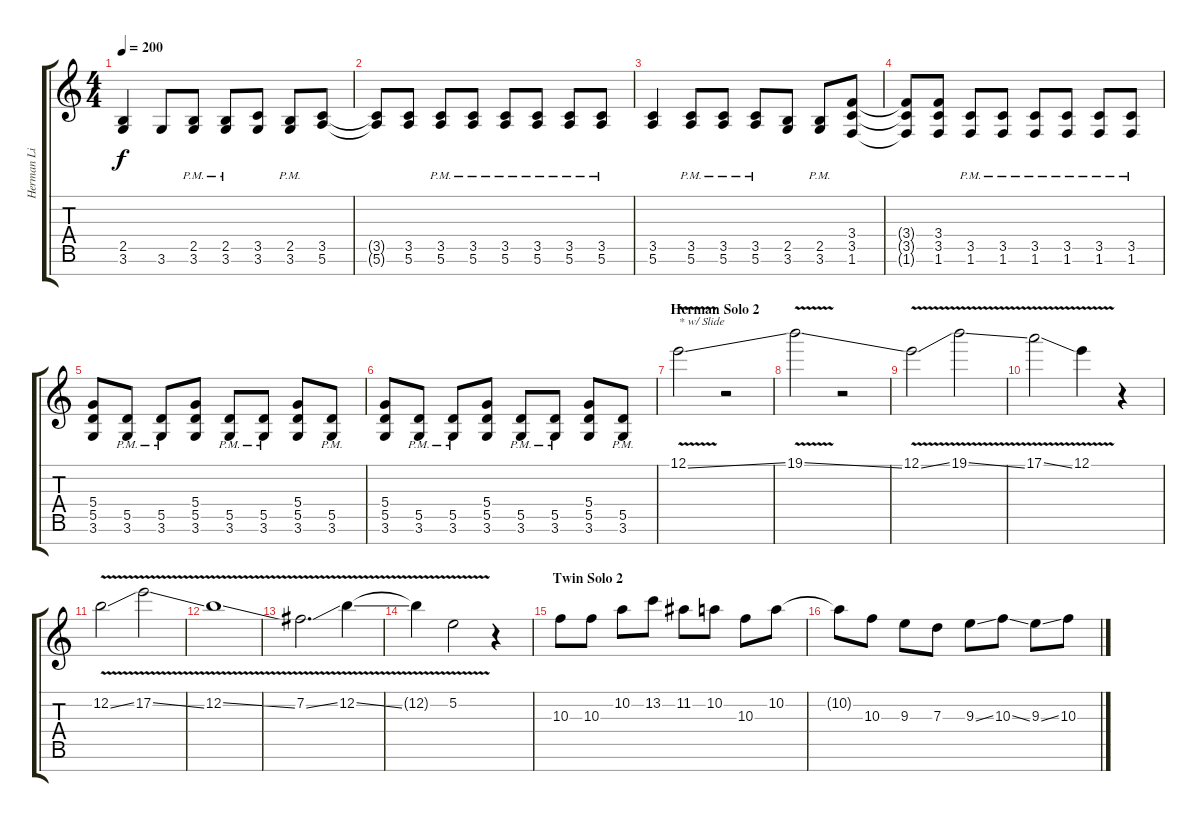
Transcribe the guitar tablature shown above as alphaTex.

\track ("Herman Li | Lead" "Herman Li ") {instrument distortionguitar}
\staff {score tabs}
\tuning (E4 B3 G3 D3 A2 E2 B1) {hide}
\ts (4 4)
\tempo 200
\clef g2
\ks c
(2.5 3.6).4{dy f} 3.6.8 (2.5{pm} 3.6{pm}).8 (2.5{pm} 3.6{pm}).8 (3.5 3.6).8 (2.5{pm} 3.6{pm}).8 (3.5 5.6).8 |
(3.5{t} 5.6{t}).8 (3.5 5.6).8 (3.5{pm} 5.6{pm}).8 (3.5{pm} 5.6{pm}).8 (3.5{pm} 5.6{pm}).8 (3.5{pm} 5.6{pm}).8 (3.5{pm} 5.6{pm}).8 (3.5{pm} 5.6{pm}).8 |
(3.5 5.6).4 (3.5{pm} 5.6{pm}).8 (3.5{pm} 5.6{pm}).8 (3.5{pm} 5.6{pm}).8 (2.5 3.6).8 (2.5{pm} 3.6{pm}).8 (3.4 3.5 1.6).8 |
(3.4{t} 3.5{t} 1.6{t}).8 (3.4 3.5 1.6).8 (3.5{pm} 1.6{pm}).8 (3.5{pm} 1.6{pm}).8 (3.5{pm} 1.6{pm}).8 (3.5{pm} 1.6{pm}).8 (3.5{pm} 1.6{pm}).8 (3.5{pm} 1.6{pm}).8 |
(5.4 5.5 3.6).8 (5.5{pm} 3.6{pm}).8 (5.5{pm} 3.6{pm}).8 (5.4 5.5 3.6).8 (5.5{pm} 3.6{pm}).8 (5.5{pm} 3.6{pm}).8 (5.4 5.5 3.6).8 (5.5{pm} 3.6{pm}).8 |
(5.4 5.5 3.6).8 (5.5{pm} 3.6{pm}).8 (5.5{pm} 3.6{pm}).8 (5.4 5.5 3.6).8 (5.5{pm} 3.6{pm}).8 (5.5{pm} 3.6{pm}).8 (5.4 5.5 3.6).8 (5.5{pm} 3.6{pm}).8 |
\section ("" "Herman Solo 2")
12.1{v ss}.2{txt "* w/ Slide"} r.2 |
19.1{v ss}.2 r.2 |
12.1{v ss}.2 19.1{v ss}.2 |
17.1{v ss}.2 12.1{v}.4 r.4 |
12.2{v ss}.2 17.2{v ss}.2 |
12.2{v ss}.1 |
7.2{v ss}.2{d} 12.2{v ss}.4 |
12.2{t}.4 5.2{v}.2 r.4 |
\section ("" "Twin Solo 2")
10.3.8 10.3.8 10.2.8 13.2.8 11.2.8 10.2.8 10.3.8 10.2.8 |
10.2{t}.8 10.3.8 9.3.8 7.3.8 9.3{ss}.8 10.3{ss}.8 9.3{ss}.8 10.3.8
